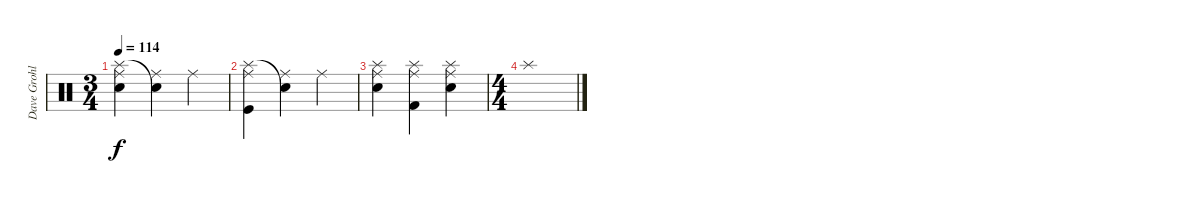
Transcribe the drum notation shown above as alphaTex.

\track ("Dave Grohl" "Dave Grohl") {instrument percussion}
\staff {score}
\articulation defaults
\ts (3 4)
\tempo 114
\clef neutral
\ks c
("Splash (hit)" "Electric Snare (hit)" "Ride (middle)").4{dy f} ("Snare (hit)"{t} "Ride (middle)").4 "Ride (middle)".4 |
("Splash (hit)" "Kick (hit)" "Ride (middle)").4 ("Snare (hit)"{t} "Ride (middle)").4 "Ride (middle)".4 |
("Splash (hit)" "Ride (middle)" "Electric Snare (hit)").4 ("Splash (hit)" "Ride (middle)" "Kick (hit) 2").4 ("Splash (hit)" "Ride (middle)" "Electric Snare (hit)").4 |
\ts (4 4)
"Splash (hit)".1
